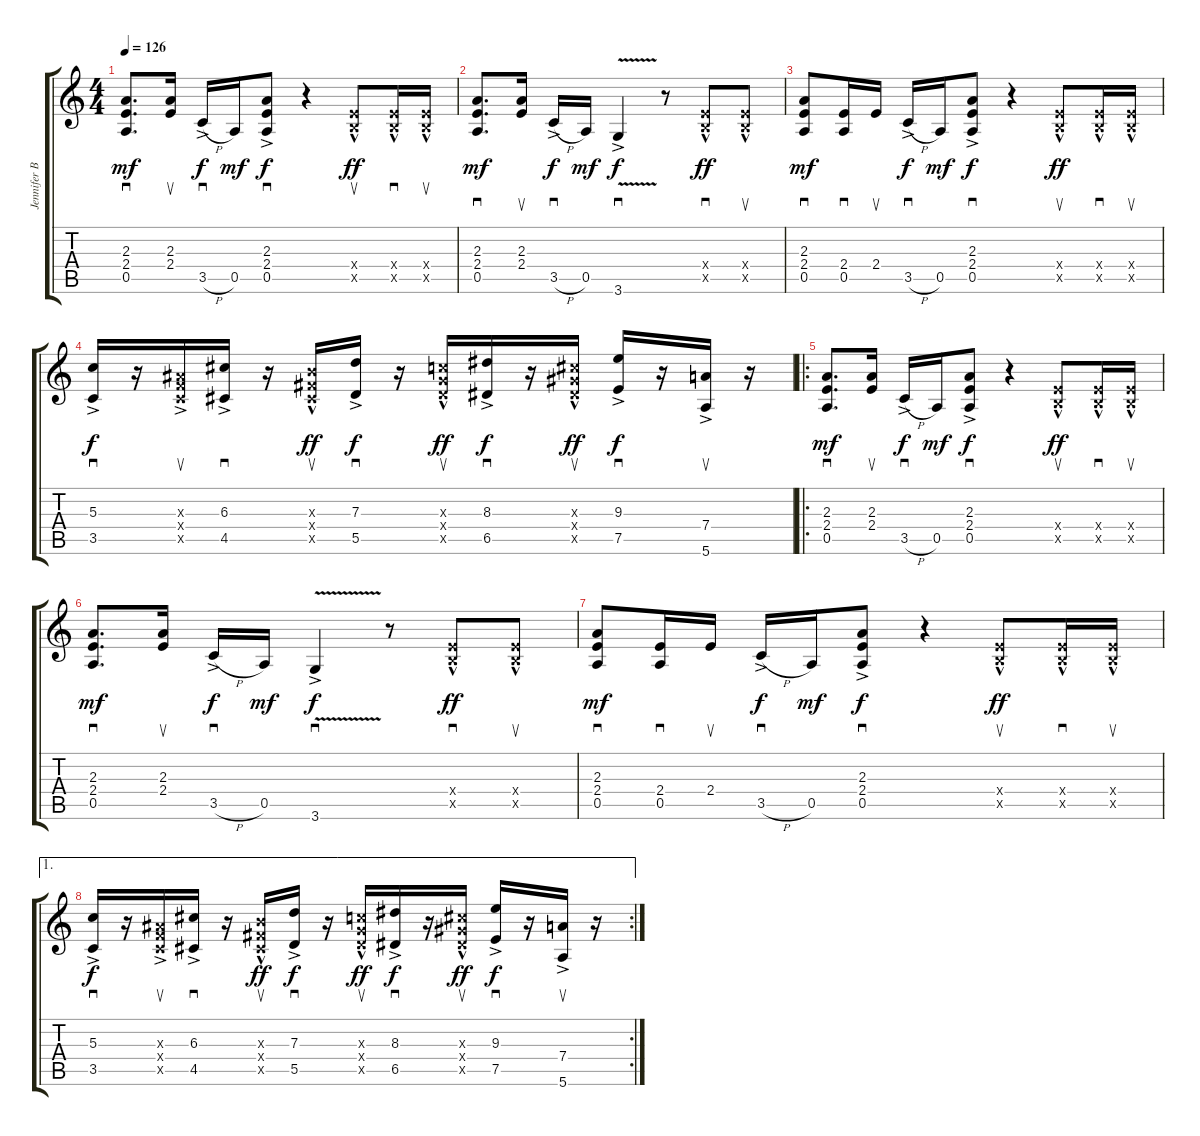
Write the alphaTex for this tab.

\track ("Jennifer Batten Rhythm" "Jennifer B") {instrument overdrivenguitar}
\staff {score tabs}
\tuning (E4 B3 G3 D3 A2 E2) {hide}
\ts (4 4)
\tempo 126
\clef g2
\ks c
(2.3 2.4 0.5).8{d sd dy mf instrument overdrivenguitar} (2.3 2.4).16{su} 3.5{h ac}.16{sd dy f} 0.5.16{dy mf} (2.3{ac} 2.4{ac} 0.5{ac}).8{sd dy f} r.4 (2.4{hac x} 2.5{hac x}).8{su dy ff} (2.4{hac x} 2.5{hac x}).16{sd} (2.4{hac x} 2.5{hac x}).16{su} |
(2.3 2.4 0.5).8{d sd dy mf} (2.3 2.4).16{su} 3.5{h ac}.16{sd dy f} 0.5.16{dy mf} 3.6{v ac}.4{sd dy f} r.8 (2.4{hac x} 2.5{hac x}).8{sd dy ff} (2.4{hac x} 2.5{hac x}).8{su} |
(2.3 2.4 0.5).8{sd dy mf} (2.4 0.5).16{sd} 2.4.16{su} 3.5{h ac}.16{sd dy f} 0.5.16{dy mf} (2.3{ac} 2.4{ac} 0.5{ac}).8{sd dy f} r.4 (2.4{hac x} 2.5{hac x}).8{su dy ff} (2.4{hac x} 2.5{hac x}).16{sd} (2.4{hac x} 2.5{hac x}).16{su} |
(5.3{ac} 3.5{ac}).16{sd dy f} r.16 (3.3{ac x} 3.4{ac x} 3.5{ac x}).16{su} (6.3{ac} 4.5{ac}).16{sd} r.16 (4.3{hac x} 4.4{hac x} 4.5{hac x}).16{su dy ff} (7.3{ac} 5.5{ac}).16{sd dy f} r.16 (5.3{hac x} 5.4{hac x} 5.5{hac x}).16{su dy ff} (8.3{ac} 6.5{ac}).16{sd dy f} r.16 (6.3{hac x} 6.4{hac x} 6.5{hac x}).16{su dy ff} (9.3{ac} 7.5{ac}).16{sd dy f} r.16 (7.4{ac} 5.6{ac}).16{su} r.16 |
\ro
(2.3 2.4 0.5).8{d sd dy mf} (2.3 2.4).16{su} 3.5{h ac}.16{sd dy f} 0.5.16{dy mf} (2.3{ac} 2.4{ac} 0.5{ac}).8{sd dy f} r.4 (2.4{hac x} 2.5{hac x}).8{su dy ff} (2.4{hac x} 2.5{hac x}).16{sd} (2.4{hac x} 2.5{hac x}).16{su} |
(2.3 2.4 0.5).8{d sd dy mf} (2.3 2.4).16{su} 3.5{h ac}.16{sd dy f} 0.5.16{dy mf} 3.6{v ac}.4{sd dy f} r.8 (2.4{hac x} 2.5{hac x}).8{sd dy ff} (2.4{hac x} 2.5{hac x}).8{su} |
(2.3 2.4 0.5).8{sd dy mf} (2.4 0.5).16{sd} 2.4.16{su} 3.5{h ac}.16{sd dy f} 0.5.16{dy mf} (2.3{ac} 2.4{ac} 0.5{ac}).8{sd dy f} r.4 (2.4{hac x} 2.5{hac x}).8{su dy ff} (2.4{hac x} 2.5{hac x}).16{sd} (2.4{hac x} 2.5{hac x}).16{su} |
\ae 1
\rc 2
(5.3{ac} 3.5{ac}).16{sd dy f} r.16 (3.3{ac x} 3.4{ac x} 3.5{ac x}).16{su} (6.3{ac} 4.5{ac}).16{sd} r.16 (4.3{hac x} 4.4{hac x} 4.5{hac x}).16{su dy ff} (7.3{ac} 5.5{ac}).16{sd dy f} r.16 (5.3{hac x} 5.4{hac x} 5.5{hac x}).16{su dy ff} (8.3{ac} 6.5{ac}).16{sd dy f} r.16 (6.3{hac x} 6.4{hac x} 6.5{hac x}).16{su dy ff} (9.3{ac} 7.5{ac}).16{sd dy f} r.16 (7.4{ac} 5.6{ac}).16{su} r.16
